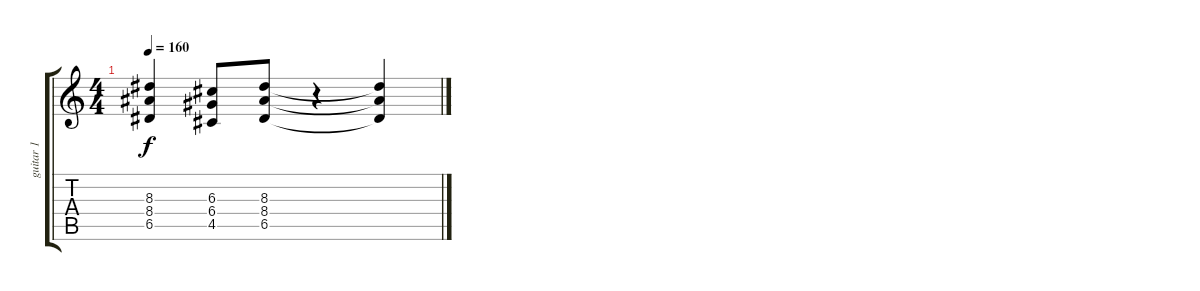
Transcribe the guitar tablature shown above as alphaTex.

\track ("guitar 1" "guitar 1") {instrument distortionguitar}
\staff {score tabs}
\tuning (E4 B3 G3 D3 A2 E2) {hide}
\ts (4 4)
\tempo 160
\clef g2
\ks c
(8.3 8.4 6.5).4{dy f} (6.3 6.4 4.5).8 (8.3 8.4 6.5).8 r.4 (8.3{t} 8.4{t} 6.5{t}).4
